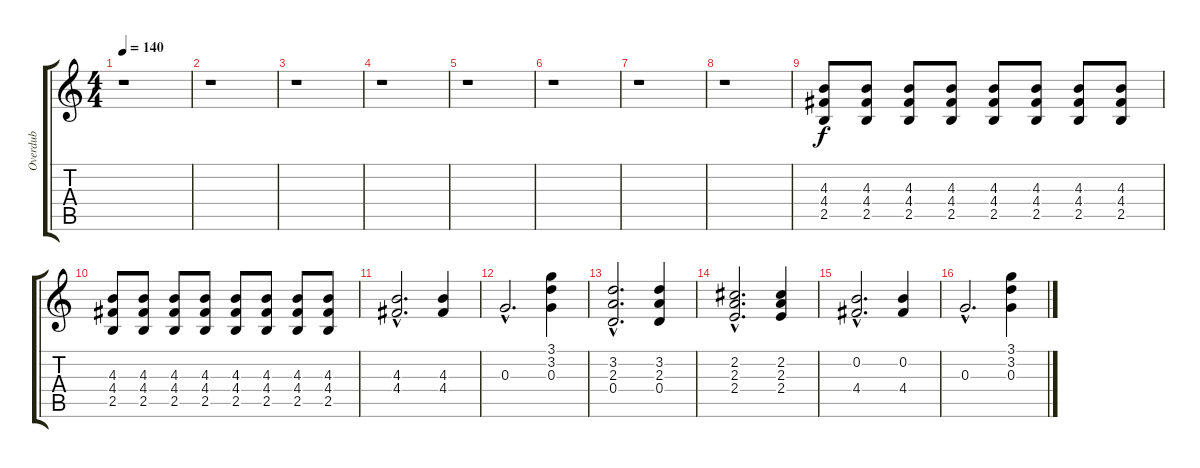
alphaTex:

\track ("Overdub" "Overdub") {instrument distortionguitar}
\staff {score tabs}
\tuning (E4 B3 G3 D3 A2 E2) {hide}
\ts (4 4)
\tempo 140
\clef g2
\ks c
r.1{dy f instrument distortionguitar} |
r.1 |
r.1 |
r.1 |
r.1 |
r.1 |
r.1 |
r.1 |
(4.3 4.4 2.5).8{volume 4} (4.3 4.4 2.5).8{volume 5} (4.3 4.4 2.5).8{volume 6} (4.3 4.4 2.5).8{volume 7} (4.3 4.4 2.5).8{volume 8} (4.3 4.4 2.5).8{volume 9} (4.3 4.4 2.5).8{volume 10} (4.3 4.4 2.5).8{volume 10} |
(4.3 4.4 2.5).8{volume 11} (4.3 4.4 2.5).8{volume 12} (4.3 4.4 2.5).8{volume 12} (4.3 4.4 2.5).8{volume 13} (4.3 4.4 2.5).8{volume 13} (4.3 4.4 2.5).8{volume 14} (4.3 4.4 2.5).8{volume 14} (4.3 4.4 2.5).8{volume 15} |
(4.3{hac} 4.4{hac}).2{d volume 11} (4.3 4.4).4 |
0.3{hac}.2{d} (3.1 3.2 0.3).4 |
(3.2{hac} 2.3{hac} 0.4{hac}).2{d} (3.2 2.3 0.4).4 |
(2.2{hac} 2.3{hac} 2.4{hac}).2{d} (2.2 2.3 2.4).4 |
(0.2{hac} 4.4{hac}).2{d} (0.2 4.4).4 |
0.3{hac}.2{d} (3.1 3.2 0.3).4
